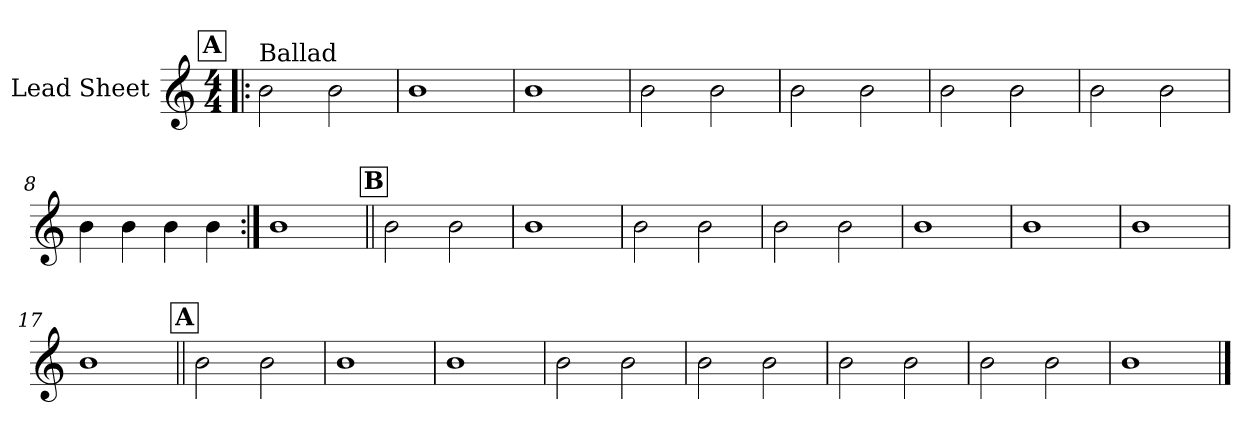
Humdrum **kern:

**kern
*part1
*staff1
*I"Lead Sheet
*clefG2
*k[]
*M4/4
!!LO:REH:place=s1:a:fs=14:t=A
=1!|:
!LO:TX:a:t=Ballad
2b\
2b\
=2
1b
=3
1b
=4
2b\
2b\
!!LO:LB:g=z
=5
2b\
2b\
=6
2b\
2b\
=7
2b\
2b\
=8
4b\
4b\
4b\
4b\
!!LO:LB:g=z
=9:|!
1b
!!LO:LB:g=z
!!LO:REH:place=s1:a:fs=14:t=B
=10||
2b\
2b\
=11
1b
=12
2b\
2b\
=13
2b\
2b\
!!LO:LB:g=z
=14
1b
=15
1b
=16
1b
=17
1b
!!LO:LB:g=z
!!LO:REH:place=s1:a:fs=14:t=A
=18||
2b\
2b\
=19
1b
=20
1b
=21
2b\
2b\
!!LO:LB:g=z
=22
2b\
2b\
=23
2b\
2b\
=24
2b\
2b\
=25
1b
==
*-
